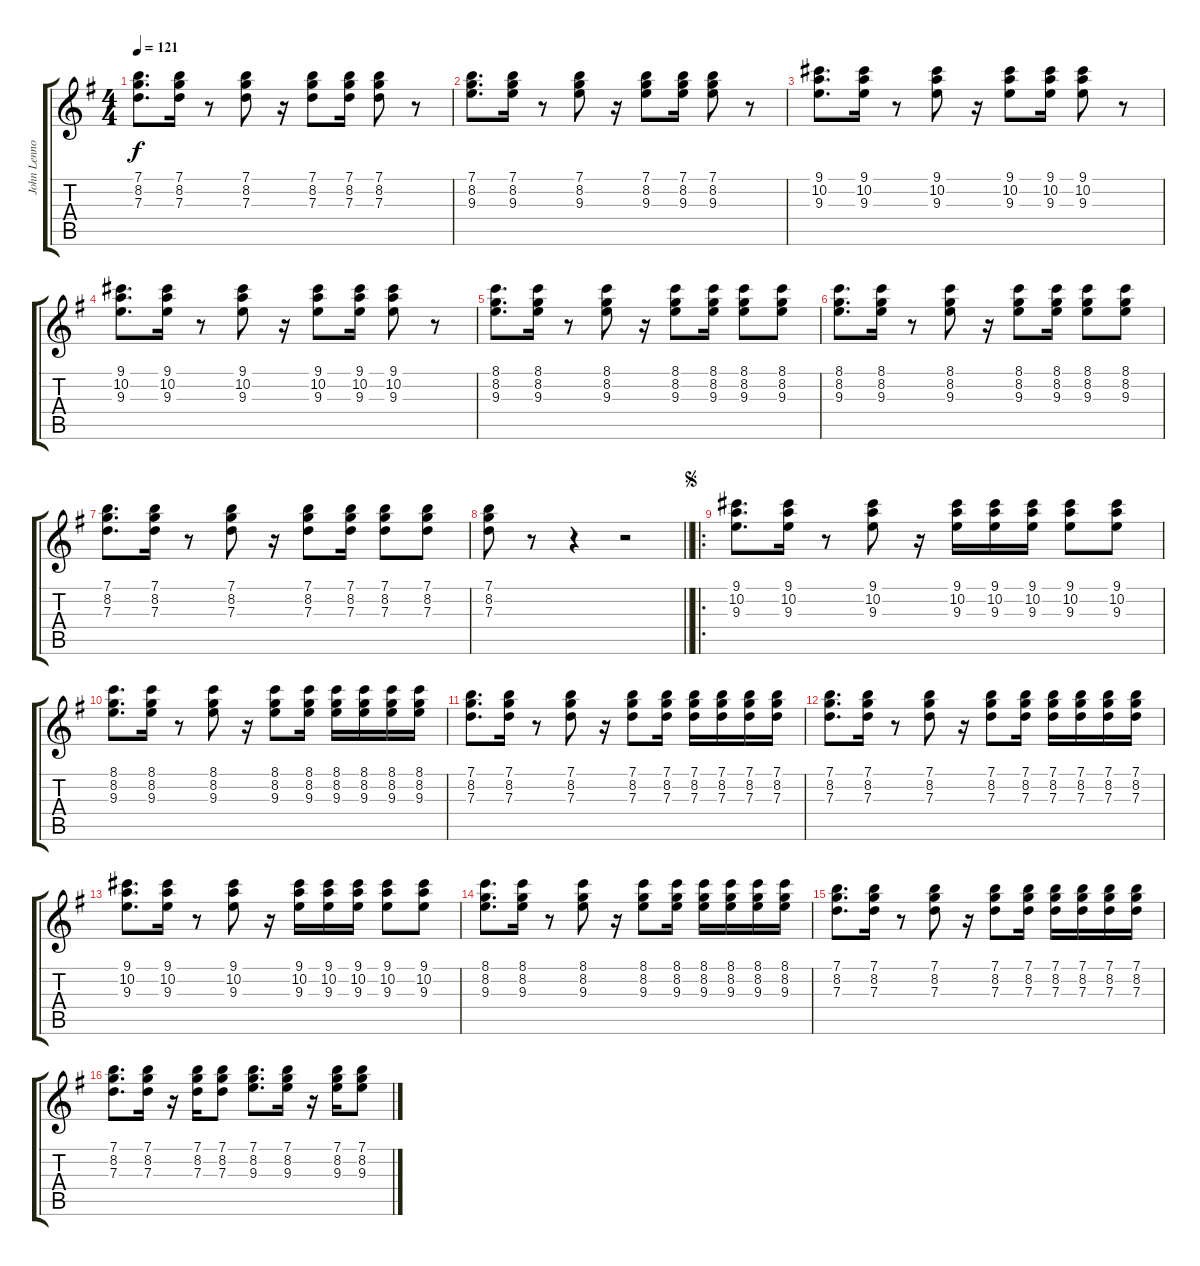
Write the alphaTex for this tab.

\track ("John Lennon - Guitar" "John Lenno") {instrument electricguitarclean}
\staff {score tabs}
\tuning (E4 B3 G3 D3 A2 E2) {hide}
\ts (4 4)
\tempo 121
\clef g2
\ks g
(7.1 8.2 7.3).8{d dy f instrument electricguitarclean} (7.1 8.2 7.3).16 r.8 (7.1 8.2 7.3).8 r.16 (7.1 8.2 7.3).8 (7.1 8.2 7.3).16 (7.1 8.2 7.3).8 r.8 |
(7.1 8.2 9.3).8{d} (7.1 8.2 9.3).16 r.8 (7.1 8.2 9.3).8 r.16 (7.1 8.2 9.3).8 (7.1 8.2 9.3).16 (7.1 8.2 9.3).8 r.8 |
(9.1 10.2 9.3).8{d} (9.1 10.2 9.3).16 r.8 (9.1 10.2 9.3).8 r.16 (9.1 10.2 9.3).8 (9.1 10.2 9.3).16 (9.1 10.2 9.3).8 r.8 |
(9.1 10.2 9.3).8{d} (9.1 10.2 9.3).16 r.8 (9.1 10.2 9.3).8 r.16 (9.1 10.2 9.3).8 (9.1 10.2 9.3).16 (9.1 10.2 9.3).8 r.8 |
(8.1 8.2 9.3).8{d} (8.1 8.2 9.3).16 r.8 (8.1 8.2 9.3).8 r.16 (8.1 8.2 9.3).8 (8.1 8.2 9.3).16 (8.1 8.2 9.3).8 (8.1 8.2 9.3).8 |
(8.1 8.2 9.3).8{d} (8.1 8.2 9.3).16 r.8 (8.1 8.2 9.3).8 r.16 (8.1 8.2 9.3).8 (8.1 8.2 9.3).16 (8.1 8.2 9.3).8 (8.1 8.2 9.3).8 |
(7.1 8.2 7.3).8{d} (7.1 8.2 7.3).16 r.8 (7.1 8.2 7.3).8 r.16 (7.1 8.2 7.3).8 (7.1 8.2 7.3).16 (7.1 8.2 7.3).8 (7.1 8.2 7.3).8 |
\barLineRight lightlight
(7.1 8.2 7.3).8 r.8 r.4 r.2 |
\ro
\jump segno
(9.1 10.2 9.3).8{d} (9.1 10.2 9.3).16 r.8 (9.1 10.2 9.3).8 r.16 (9.1 10.2 9.3).16 (9.1 10.2 9.3).16 (9.1 10.2 9.3).16 (9.1 10.2 9.3).8 (9.1 10.2 9.3).8 |
(8.1 8.2 9.3).8{d} (8.1 8.2 9.3).16 r.8 (8.1 8.2 9.3).8 r.16 (8.1 8.2 9.3).8 (8.1 8.2 9.3).16 (8.1 8.2 9.3).16 (8.1 8.2 9.3).16 (8.1 8.2 9.3).16 (8.1 8.2 9.3).16 |
(7.1 8.2 7.3).8{d} (7.1 8.2 7.3).16 r.8 (7.1 8.2 7.3).8 r.16 (7.1 8.2 7.3).8 (7.1 8.2 7.3).16 (7.1 8.2 7.3).16 (7.1 8.2 7.3).16 (7.1 8.2 7.3).16 (7.1 8.2 7.3).16 |
(7.1 8.2 7.3).8{d} (7.1 8.2 7.3).16 r.8 (7.1 8.2 7.3).8 r.16 (7.1 8.2 7.3).8 (7.1 8.2 7.3).16 (7.1 8.2 7.3).16 (7.1 8.2 7.3).16 (7.1 8.2 7.3).16 (7.1 8.2 7.3).16 |
(9.1 10.2 9.3).8{d} (9.1 10.2 9.3).16 r.8 (9.1 10.2 9.3).8 r.16 (9.1 10.2 9.3).16 (9.1 10.2 9.3).16 (9.1 10.2 9.3).16 (9.1 10.2 9.3).8 (9.1 10.2 9.3).8 |
(8.1 8.2 9.3).8{d} (8.1 8.2 9.3).16 r.8 (8.1 8.2 9.3).8 r.16 (8.1 8.2 9.3).8 (8.1 8.2 9.3).16 (8.1 8.2 9.3).16 (8.1 8.2 9.3).16 (8.1 8.2 9.3).16 (8.1 8.2 9.3).16 |
(7.1 8.2 7.3).8{d} (7.1 8.2 7.3).16 r.8 (7.1 8.2 7.3).8 r.16 (7.1 8.2 7.3).8 (7.1 8.2 7.3).16 (7.1 8.2 7.3).16 (7.1 8.2 7.3).16 (7.1 8.2 7.3).16 (7.1 8.2 7.3).16 |
(7.1 8.2 7.3).8{d} (7.1 8.2 7.3).16 r.16 (7.1 8.2 7.3).16 (7.1 8.2 7.3).8 (7.1 8.2 9.3).8{d} (7.1 8.2 9.3).16 r.16 (7.1 8.2 9.3).16 (7.1 8.2 9.3).8
